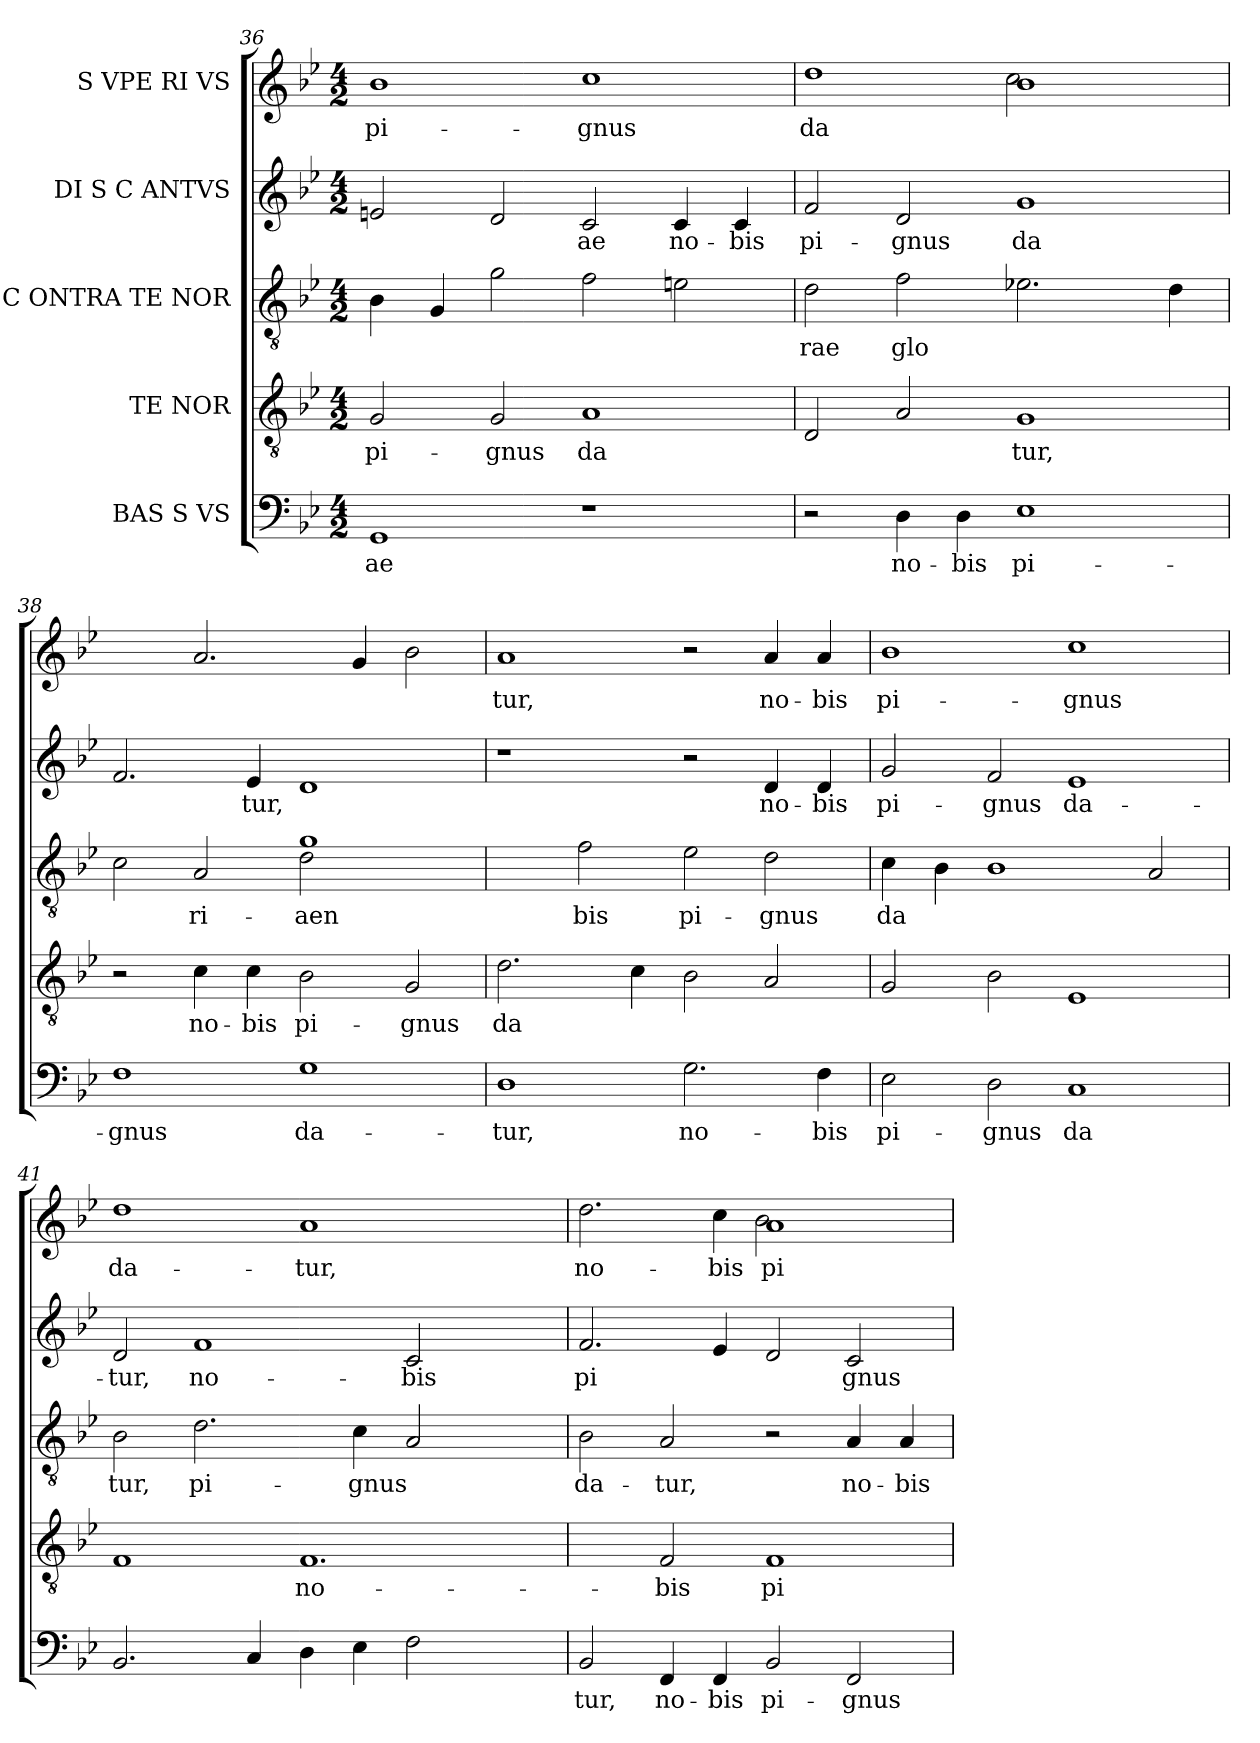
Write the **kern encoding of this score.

**kern	**text	**kern	**text	**kern	**text	**kern	**text	**kern	**text
*part5	*part5	*part4	*part4	*part3	*part3	*part2	*part2	*part1	*part1
*staff5	*staff5	*staff4	*staff4	*staff3	*staff3	*staff2	*staff2	*staff1	*staff1
*I"BAS S VS	*	*I"TE NOR	*	*I"C ONTRA  TE NOR	*	*I"DI S C ANTVS	*	*I"S VPE RI VS	*
*clefF4	*	*clefGv2	*	*clefGv2	*	*clefG2	*	*clefG2	*
*k[b-e-]	*	*k[b-e-]	*	*k[b-e-]	*	*k[b-e-]	*	*k[b-e-]	*
*B-:	*	*B-:	*	*B-:	*	*B-:	*	*B-:	*
*M4/2	*	*M4/2	*	*M4/2	*	*M4/2	*	*M4/2	*
=36	=36	=36	=36	=36	=36	=36	=36	=36	=36
!	!LO:LY:b:cj	!	!LO:LY:b:cj	!	!LO:LY:b:cj	!	!LO:LY:b:cj	!	!LO:LY:b:cj
1GG	-ae	2G/	pi-	4B-\	--	2en/	--	1b-	pi-
!	!	!	!	!	!LO:LY:b:cj	!	!	!	!
.	.	.	.	4G/	--	.	.	.	.
!	!	!	!LO:LY:b:cj	!	!LO:LY:b:cj	!	!LO:LY:b:cj	!	!
.	.	2G/	-gnus	2g\	--	2d/	--	.	.
!	!	!	!LO:LY:b:cj	!	!LO:LY:b:cj	!	!LO:LY:b:cj	!	!LO:LY:b:cj
1r	.	1A	da-	2f\	--	2c/	-ae	1cc	-gnus
!	!	!	!	!	!LO:LY:b:cj	!	!LO:LY:b:cj	!	!
.	.	.	.	2en\	--	4c/	no-	.	.
!	!	!	!	!	!	!	!LO:LY:b:cj	!	!
.	.	.	.	.	.	4c/	-bis	.	.
!!LO:LB:g=z
=37	=37	=37	=37	=37	=37	=37	=37	=37	=37
!	!	!	!LO:LY:b:cj	!	!LO:LY:b:cj	!	!LO:LY:b:cj	!	!LO:LY:b:cj
*	*	*	*	*	*	*	*	*^	*
2r	.	2D/	--	2d\	-rae	2f/	pi-	1dd	1ryy	da-
!	!LO:LY:b:cj	!	!LO:LY:b:cj	!	!LO:LY:b:cj	!	!LO:LY:b:cj	!	!	!
4D\	no-	2A/	--	2f\	glo-	2d/	-gnus	.	.	.
!	!LO:LY:b:cj	!	!	!	!	!	!	!	!	!
4D\	-bis	.	.	.	.	.	.	.	.	.
!	!LO:LY:b:cj	!	!LO:LY:b:cj	!	!LO:LY:b:cj	!	!LO:LY:b:cj	!	!	!LO:LY:b:cj
1E-	pi-	1G	-tur,	2.e-X\	--	1g	da-	1b-	2cc\	--
.	.	.	.	.	.	.	.	.	2ryy	.
!	!	!	!	!	!LO:LY:b:cj	!	!	!	!	!
.	.	.	.	4d\	--	.	.	.	.	.
*	*	*	*	*	*	*	*	*v	*v	*
=38	=38	=38	=38	=38	=38	=38	=38	=38	=38
!	!LO:LY:b:cj	!	!	!	!LO:LY:b:cj	!	!LO:LY:b:cj	!	!
*	*	*	*	*^	*	*	*	*	*
1F	-gnus	2r	.	2c\	1ryy	--	2.f/	--	2ryy	.
!	!	!	!LO:LY:b:cj	!	!	!LO:LY:b:cj	!	!	!	!
.	.	4c\	no-	2A/	.	-ri-	.	.	2.a/	.
!	!	!	!LO:LY:b:cj	!	!	!	!	!LO:LY:b:cj	!	!
.	.	4c\	-bis	.	.	.	4e-/	-tur,	.	.
!	!LO:LY:b:cj	!	!LO:LY:b:cj	!	!	!LO:LY:b:cj	!	!LO:LY:b:cj	!	!
1G	da-	2B-\	pi-	1g	2d\	-aen	1d	.	.	.
!	!	!	!	!	!	!	!	!	!	!LO:LY:b:cj
.	.	.	.	.	.	.	.	.	4g/	--
!	!	!	!LO:LY:b:cj	!	!	!	!	!	!	!LO:LY:b:cj
.	.	2G/	-gnus	.	2ryy	.	.	.	2b-\	--
=39	=39	=39	=39	=39	=39	=39	=39	=39	=39	=39
!	!LO:LY:b:cj	!	!LO:LY:b:cj	!	!	!	!	!	!	!LO:LY:b:cj
*	*	*	*	*v	*v	*	*	*	*	*
1D	-tur,	2.d\	da-	2ryy	.	1r	.	1a	-tur,
!	!	!	!	!	!LO:LY:b:cj	!	!	!	!
.	.	.	.	2f\	bis	.	.	.	.
!	!	!	!LO:LY:b:cj	!	!	!	!	!	!
.	.	4c\	--	.	.	.	.	.	.
!	!LO:LY:b:cj	!	!LO:LY:b:cj	!	!LO:LY:b:cj	!	!	!	!
2.G\	no-	2B-\	--	2e-\	pi-	2r	.	2r	.
!	!	!	!LO:LY:b:cj	!	!LO:LY:b:cj	!	!LO:LY:b:cj	!	!LO:LY:b:cj
.	.	2A/	--	2d\	-gnus	4d/	no-	4a/	no-
!	!LO:LY:b:cj	!	!	!	!	!	!LO:LY:b:cj	!	!LO:LY:b:cj
4F\	-bis	.	.	.	.	4d/	-bis	4a/	-bis
=40	=40	=40	=40	=40	=40	=40	=40	=40	=40
!	!LO:LY:b:cj	!	!LO:LY:b:cj	!	!LO:LY:b:cj	!	!LO:LY:b:cj	!	!LO:LY:b:cj
2E-\	pi-	2G/	--	4c\	da-	2g/	pi-	1b-	pi-
!	!	!	!	!	!LO:LY:b:cj	!	!	!	!
.	.	.	.	4B-\	--	.	.	.	.
!	!LO:LY:b:cj	!	!LO:LY:b:cj	!	!LO:LY:b:cj	!	!LO:LY:b:cj	!	!
2D\	-gnus	2B-\	--	1B-	--	2f/	-gnus	.	.
!	!LO:LY:b:cj	!	!LO:LY:b:cj	!	!	!	!LO:LY:b:cj	!	!LO:LY:b:cj
1C	da-	1E-	--	.	.	1e-	da-	1cc	-gnus
!	!	!	!	!	!LO:LY:b:cj	!	!	!	!
.	.	.	.	2A/	--	.	.	.	.
=41	=41	=41	=41	=41	=41	=41	=41	=41	=41
!	!LO:LY:b:cj	!	!	!	!LO:LY:b:cj	!	!LO:LY:b:cj	!	!LO:LY:b:cj
2.BB-/	--	1F	.	2B-\	-tur,	2d/	-tur,	1dd	da-
!	!	!	!	!	!LO:LY:b:cj	!	!LO:LY:b:cj	!	!
.	.	.	.	2.d\	pi-	1f	no-	.	.
!	!LO:LY:b:cj	!	!	!	!	!	!	!	!
4C/	--	.	.	.	.	.	.	.	.
!	!LO:LY:b:cj	!	!LO:LY:b:cj	!	!	!	!	!	!LO:LY:b:cj
4D\	--	1.F	-no-	.	.	.	.	1a	-tur,
!	!LO:LY:b:cj	!	!	!	!LO:LY:b:cj	!	!	!	!
4E-\	--	.	.	4c\	-gnus	.	.	.	.
!	!LO:LY:b:cj	!	!	!	!LO:LY:b:cj	!	!LO:LY:b:cj	!	!
2F\	--	.	.	2A/	.	2c/	-bis	.	.
2ryy	.	.	.	2ryy	.	2ryy	.	2ryy	.
=42	=42	=42	=42	=42	=42	=42	=42	=42	=42
!	!LO:LY:b:cj	!	!	!	!LO:LY:b:cj	!	!LO:LY:b:cj	!	!LO:LY:b:cj
*	*	*	*	*	*	*	*	*^	*
2BB-/	-tur,	2ryy	.	2B-\	da-	2.f/	pi-	2.dd\	1ryy	no-
!	!LO:LY:b:cj	!	!LO:LY:b:cj	!	!LO:LY:b:cj	!	!	!	!	!
4FF/	no-	2F/	-bis	2A/	-tur,	.	.	.	.	.
!	!LO:LY:b:cj	!	!	!	!	!	!LO:LY:b:cj	!	!	!LO:LY:b:cj
4FF/	-bis	.	.	.	.	4e-/	--	4cc\	.	-bis
!	!LO:LY:b:cj	!	!LO:LY:b:cj	!	!	!	!LO:LY:b:cj	!	!	!LO:LY:b:cj
2BB-/	pi-	1F	pi-	2r	.	2d/	--	1a	2b-\	pi-
!	!LO:LY:b:cj	!	!	!	!LO:LY:b:cj	!	!LO:LY:b:cj	!	!	!
2FF/	-gnus	.	.	4A/	no-	2c/	-gnus	.	2ryy	.
!	!	!	!	!	!LO:LY:b:cj	!	!	!	!	!
.	.	.	.	4A/	-bis	.	.	.	.	.
*	*	*	*	*	*	*	*	*v	*v	*
=	=	=	=	=	=	=	=	=	=
*-	*-	*-	*-	*-	*-	*-	*-	*-	*-
